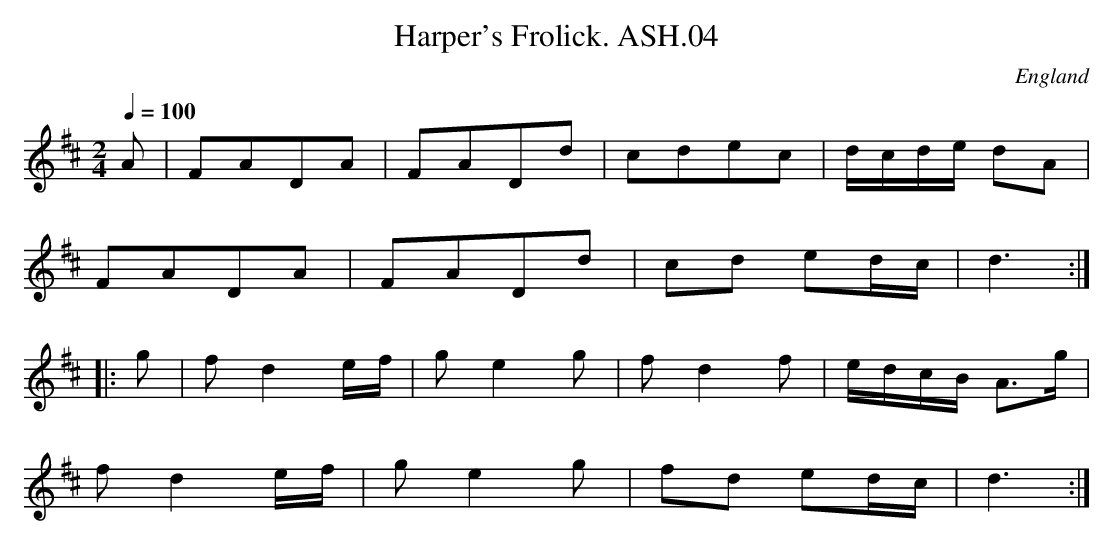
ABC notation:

X:1
T:Harper's Frolick. ASH.04
L:1/8
M:2/4
O:England
Q:1/4=100
K:D
A | FADA | FADd | cdec | d/c/d/e/ dA |!
FADA | FADd | cd ed/c/ | d3 :|!
|:g | f d2 e/f/ | g e2 g | f d2 f | e/d/c/B/ A>g |!
f d2 e/f/ | ge2 g | fd ed/c/ | d3 :|
